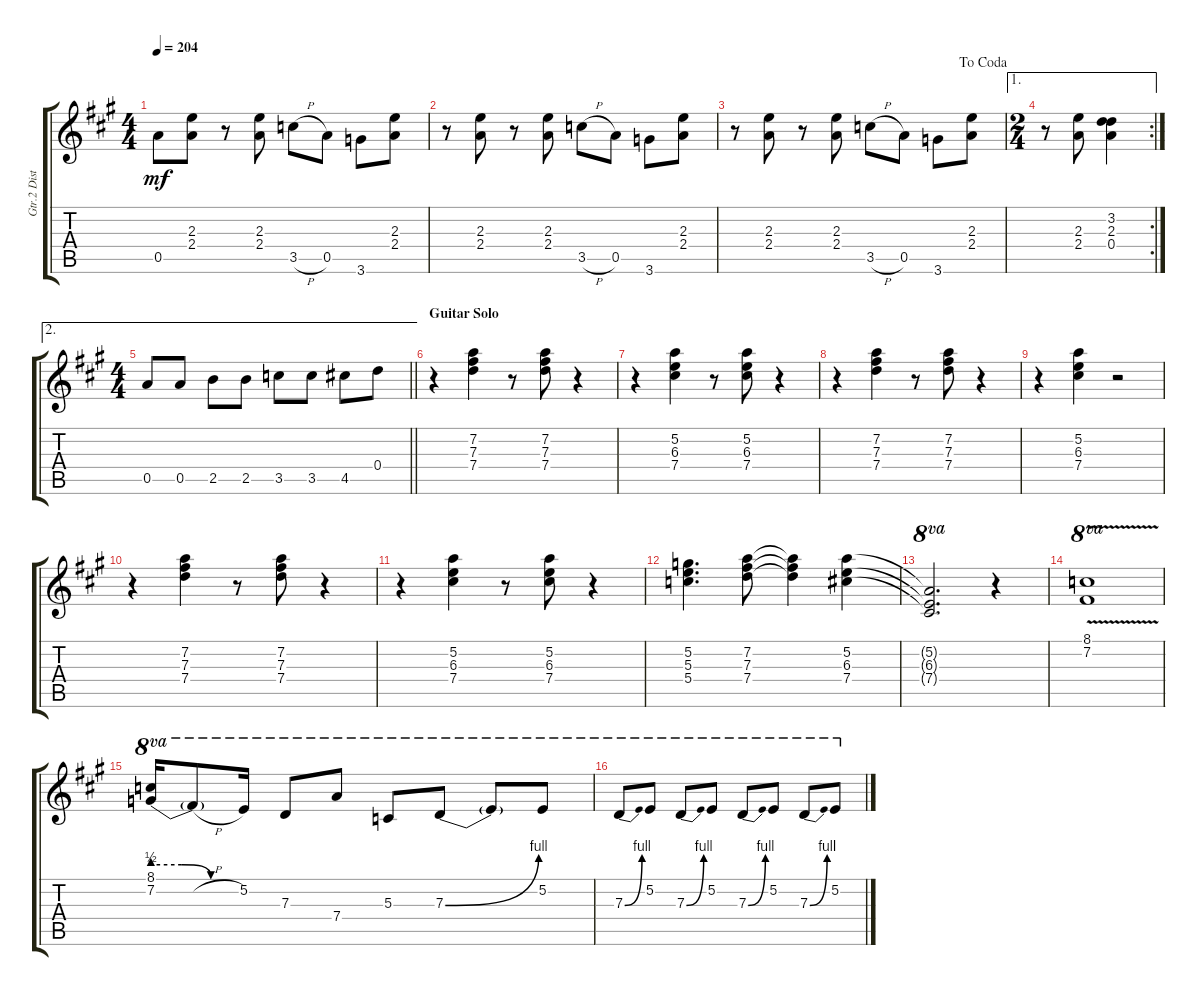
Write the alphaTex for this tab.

\track ("Gtr.2 Distortion" "Gtr.2 Dist") {instrument distortionguitar}
\staff {score tabs}
\tuning (E4 B3 G3 D4 A3 E3) {hide}
\ts (4 4)
\tempo 204
\clef g2
\ks a
0.5.8{dy mf} (2.3 2.4).8 r.8 (2.3 2.4).8 3.5{h}.8 0.5.8 3.6.8 (2.3 2.4).8 |
r.8 (2.3 2.4).8 r.8 (2.3 2.4).8 3.5{h}.8 0.5.8 3.6.8 (2.3 2.4).8 |
\jump dacoda
r.8 (2.3 2.4).8 r.8 (2.3 2.4).8 3.5{h}.8 0.5.8 3.6.8 (2.3 2.4).8 |
\ae 1
\rc 2
\ts (2 4)
r.8 (2.3 2.4).8 (3.2 2.3 0.4).4 |
\ae 2
\ts (4 4)
\barLineRight lightlight
0.5.8 0.5.8 2.5.8 2.5.8 3.5.8 3.5.8 4.5.8 0.4.8 |
\section ("" "Guitar Solo")
r.4 (7.2 7.3 7.4).4 r.8 (7.2 7.3 7.4).8 r.4 |
r.4 (5.2 6.3 7.4).4 r.8 (5.2 6.3 7.4).8 r.4 |
r.4 (7.2 7.3 7.4).4 r.8 (7.2 7.3 7.4).8 r.4 |
r.4 (5.2 6.3 7.4).4 r.2 |
r.4 (7.2 7.3 7.4).4 r.8 (7.2 7.3 7.4).8 r.4 |
r.4 (5.2 6.3 7.4).4 r.8 (5.2 6.3 7.4).8 r.4 |
(5.2 5.3 5.4).4{d} (7.2 7.3 7.4).8 (7.2{t} 7.3{t} 7.4{t}).4 (5.2 6.3 7.4).4 |
(5.2{t} 6.3{t} 7.4{t}).2{d ot 8va} r.4 |
(8.1{v} 7.2{v}).1{ot 8va} |
(8.1 7.2{be (custom 0 2 20 2 40 0 60 0)}).16{ot 8va} 7.2{h t}.8{ot 8va} 5.2.16{ot 8va} 7.3.8{ot 8va} 7.4.8{ot 8va} 5.3.8{ot 8va} 7.3{be (bend 0 0 60 4)}.8{ot 8va} 7.3{t}.8{ot 8va} 5.2.8{ot 8va} |
7.3{be (bend 0 0 60 4)}.8{ot 8va} 5.2.8{ot 8va} 7.3{be (bend 0 0 60 4)}.8{ot 8va} 5.2.8{ot 8va} 7.3{be (bend 0 0 60 4)}.8{ot 8va} 5.2.8{ot 8va} 7.3{be (bend 0 0 60 4)}.8{ot 8va} 5.2.8{ot 8va}
